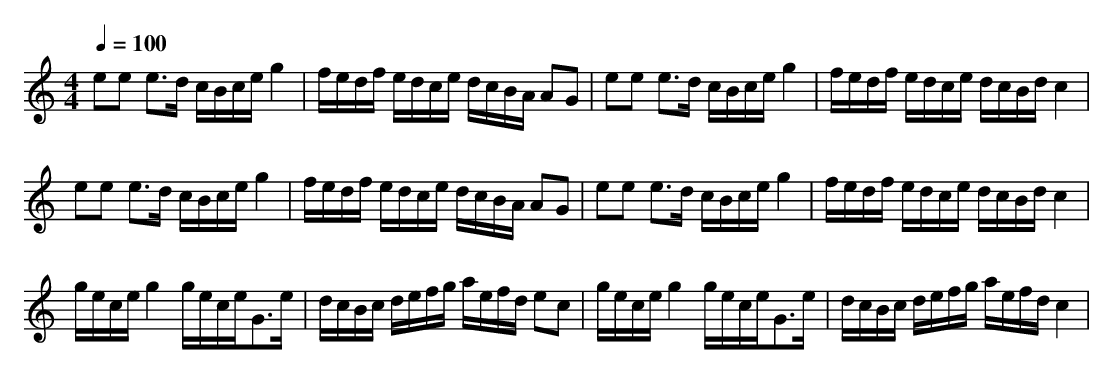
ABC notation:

X:1
T:
M: 4/4
L: 1/8
Q:1/4=100
K:C % 0 sharps
ee e>d c/2B/2c/2e/2 g2|f/2e/2d/2f/2 e/2d/2c/2e/2 d/2c/2B/2A/2 AG|ee e>d c/2B/2c/2e/2 g2|f/2e/2d/2f/2 e/2d/2c/2e/2 d/2c/2B/2d/2 c2|
ee e>d c/2B/2c/2e/2 g2|f/2e/2d/2f/2 e/2d/2c/2e/2 d/2c/2B/2A/2 AG|ee e>d c/2B/2c/2e/2 g2|f/2e/2d/2f/2 e/2d/2c/2e/2 d/2c/2B/2d/2 c2|
g/2e/2c/2e/2 g2 g/2e/2c/2e<Ge/2|d/2c/2B/2c/2 d/2e/2f/2g/2 a/2e/2f/2d/2 ec|g/2e/2c/2e/2 g2 g/2e/2c/2e<Ge/2|d/2c/2B/2c/2 d/2e/2f/2g/2 a/2e/2f/2d/2 c2|
